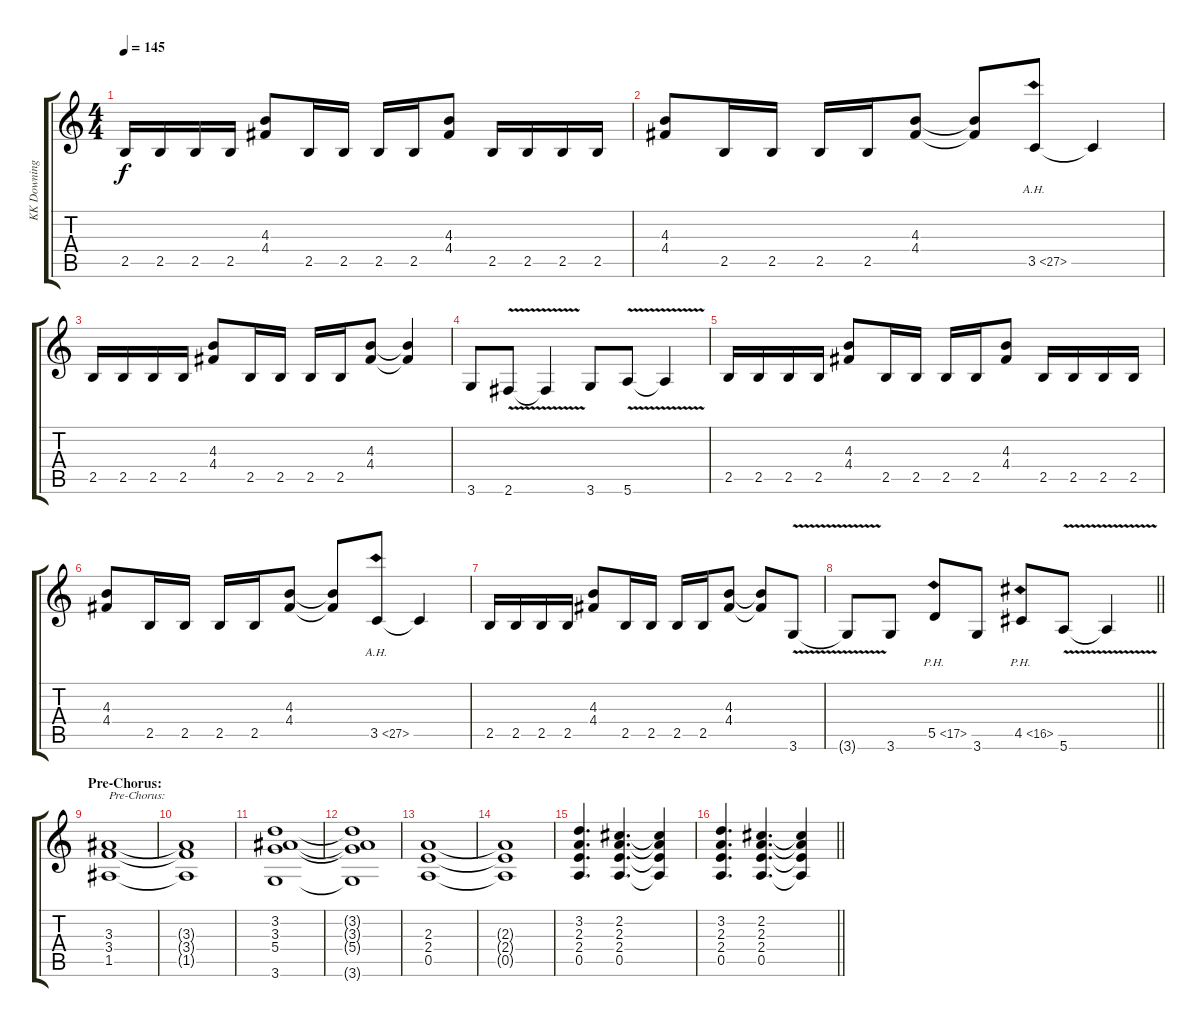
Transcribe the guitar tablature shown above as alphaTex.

\track ("KK Downing" "KK Downing") {instrument distortionguitar}
\staff {score tabs}
\tuning (E4 B3 G3 D3 A2 E2) {hide}
\ts (4 4)
\tempo 145
\clef g2
\ks c
2.5.16{dy f} 2.5.16 2.5.16 2.5.16 (4.3 4.4).8 2.5.16 2.5.16 2.5.16 2.5.16 (4.3 4.4).8 2.5.16 2.5.16 2.5.16 2.5.16 |
(4.3 4.4).8 2.5.16 2.5.16 2.5.16 2.5.16 (4.3 4.4).8 (4.3{t} 4.4{t}).8 3.5{ah 24}.8 3.5{t}.4 |
2.5.16 2.5.16 2.5.16 2.5.16 (4.3 4.4).8 2.5.16 2.5.16 2.5.16 2.5.16 (4.3 4.4).8 (4.3{t} 4.4{t}).4 |
3.6.8 2.6{v}.8 2.6{t}.4 3.6.8 5.6{v}.8 5.6{t}.4 |
2.5.16 2.5.16 2.5.16 2.5.16 (4.3 4.4).8 2.5.16 2.5.16 2.5.16 2.5.16 (4.3 4.4).8 2.5.16 2.5.16 2.5.16 2.5.16 |
(4.3 4.4).8 2.5.16 2.5.16 2.5.16 2.5.16 (4.3 4.4).8 (4.3{t} 4.4{t}).8 3.5{ah 24}.8 3.5{t}.4 |
2.5.16 2.5.16 2.5.16 2.5.16 (4.3 4.4).8 2.5.16 2.5.16 2.5.16 2.5.16 (4.3 4.4).8 (4.3{t} 4.4{t}).8 3.6{v}.8 |
\barLineRight lightlight
3.6{t}.8 3.6.8 5.5{ph 12}.8 3.6.8 4.5{ph 12}.8 5.6{v}.8 5.6{t}.4 |
\section ("" "Pre-Chorus:")
(3.3 3.4 1.5).1{txt "Pre-Chorus:"} |
(3.3{t} 3.4{t} 1.5{t}).1 |
(3.2 3.3 5.4 3.6).1 |
(3.2{t} 3.3{t} 5.4{t} 3.6{t}).1 |
(2.3 2.4 0.5).1 |
(2.3{t} 2.4{t} 0.5{t}).1 |
(3.2 2.3 2.4 0.5).4{d} (2.2 2.3 2.4 0.5).4{d} (2.2{t} 2.3{t} 2.4{t} 0.5{t}).4 |
\barLineRight lightlight
(3.2 2.3 2.4 0.5).4{d} (2.2 2.3 2.4 0.5).4{d} (2.2{t} 2.3{t} 2.4{t} 0.5{t}).4
